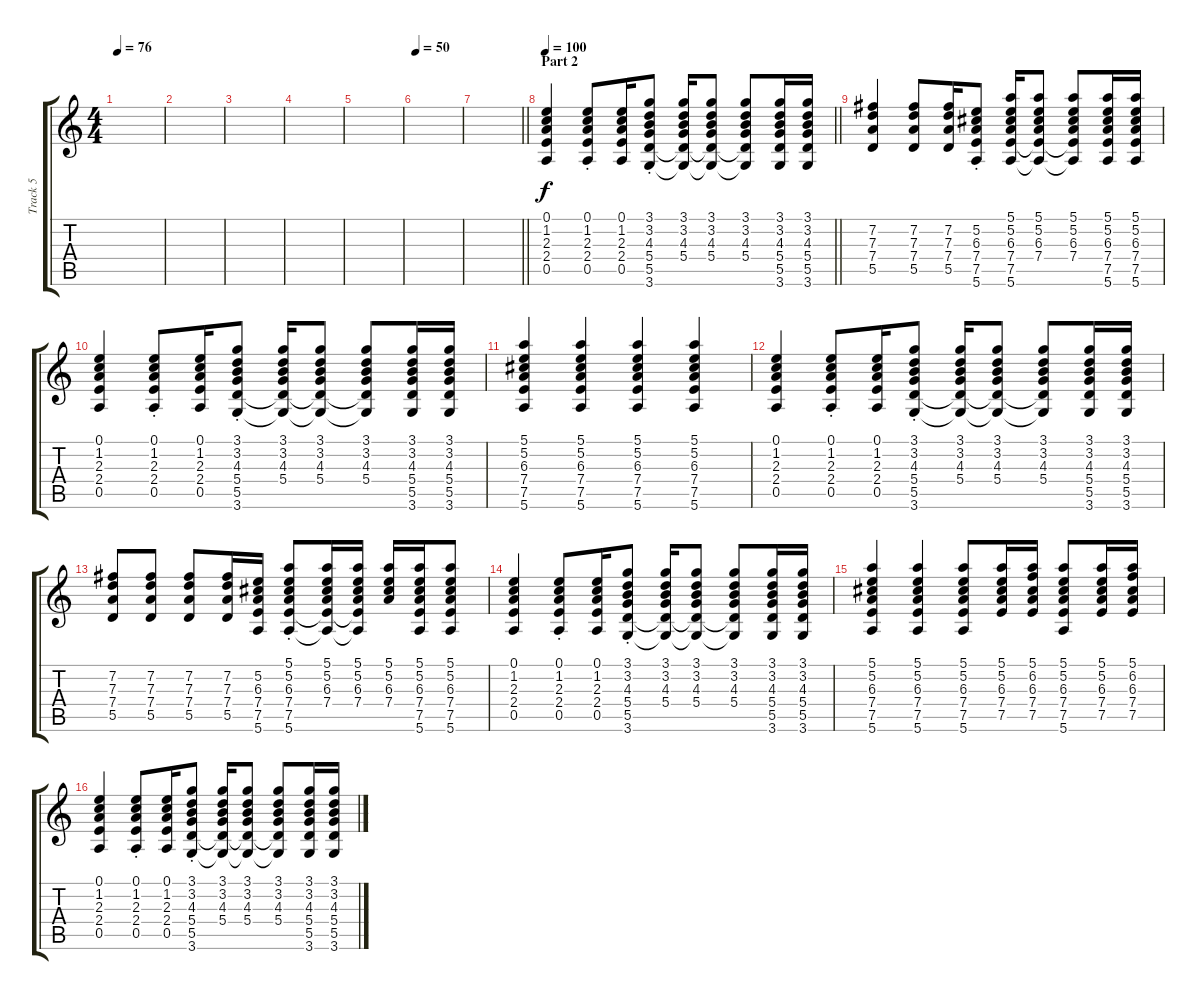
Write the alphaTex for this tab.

\track ("Track 5" "Track 5") {instrument distortionguitar}
\staff {score tabs}
\tuning (E4 B3 G3 D3 A2 E2) {hide}
\ts (4 4)
\tempo 76
\clef g2
\ks c
|
|
|
|
|
\tempo 50
|
\barLineRight lightlight
|
\section ("" "Part 2")
\tempo 100
\barLineRight lightlight
(0.1 1.2 2.3 2.4 0.5).4 (0.1{st} 1.2{st} 2.3{st} 2.4{st} 0.5).8 (0.1 1.2 2.3 2.4 0.5).16 (3.1{st} 3.2{st} 4.3{st} 5.4{st} 5.5{st} 3.6{st}).8 (3.1 3.2 4.3 5.4 5.5{t} 3.6{t}).16 (3.1 3.2 4.3 5.4 5.5{t} 3.6{t}).8 (3.1 3.2 4.3 5.4 5.5{t} 3.6{t}).8 (3.1 3.2 4.3 5.4 5.5 3.6).16 (3.1 3.2 4.3 5.4 5.5 3.6).16 |
(7.2 7.3 7.4 5.5).4 (7.2 7.3 7.4 5.5).8 (7.2 7.3 7.4 5.5).16 (5.2{st} 6.3{st} 7.4{st} 7.5{st} 5.6{st}).8 (5.1 5.2 6.3 7.4 7.5 5.6).16 (5.1 5.2 6.3 7.4 7.5{t} 5.6{t}).8 (5.1 5.2 6.3 7.4 7.5{t} 5.6{t}).8 (5.1 5.2 6.3 7.4 7.5 5.6).16 (5.1 5.2 6.3 7.4 7.5 5.6).16 |
(0.1 1.2 2.3 2.4 0.5).4 (0.1{st} 1.2{st} 2.3{st} 2.4{st} 0.5).8 (0.1 1.2 2.3 2.4 0.5).16 (3.1{st} 3.2{st} 4.3{st} 5.4{st} 5.5{st} 3.6{st}).8 (3.1 3.2 4.3 5.4 5.5{t} 3.6{t}).16 (3.1 3.2 4.3 5.4 5.5{t} 3.6{t}).8 (3.1 3.2 4.3 5.4 5.5{t} 3.6{t}).8 (3.1 3.2 4.3 5.4 5.5 3.6).16 (3.1 3.2 4.3 5.4 5.5 3.6).16 |
(5.1 5.2 6.3 7.4 7.5 5.6).4 (5.1 5.2 6.3 7.4 7.5 5.6).4 (5.1 5.2 6.3 7.4 7.5 5.6).4 (5.1 5.2 6.3 7.4 7.5 5.6).4 |
(0.1 1.2 2.3 2.4 0.5).4 (0.1{st} 1.2{st} 2.3{st} 2.4{st} 0.5).8 (0.1 1.2 2.3 2.4 0.5).16 (3.1{st} 3.2{st} 4.3{st} 5.4{st} 5.5{st} 3.6{st}).8 (3.1 3.2 4.3 5.4 5.5{t} 3.6{t}).16 (3.1 3.2 4.3 5.4 5.5{t} 3.6{t}).8 (3.1 3.2 4.3 5.4 5.5{t} 3.6{t}).8 (3.1 3.2 4.3 5.4 5.5 3.6).16 (3.1 3.2 4.3 5.4 5.5 3.6).16 |
(7.2 7.3 7.4 5.5).8 (7.2 7.3 7.4 5.5).8 (7.2 7.3 7.4 5.5).8 (7.2 7.3 7.4 5.5).16 (5.2 6.3 7.4 7.5 5.6).16 (5.1{st} 5.2{st} 6.3{st} 7.4{st} 7.5{st} 5.6{st}).8 (5.1 5.2 6.3 7.4 7.5{t} 5.6{t}).16 (5.1 5.2 6.3 7.4 7.5{t} 5.6{t}).16 (5.1 5.2 6.3 7.4).16 (5.1 5.2 6.3 7.4 7.5 5.6).16 (5.1 5.2 6.3 7.4 7.5 5.6).8 |
(0.1 1.2 2.3 2.4 0.5).4 (0.1{st} 1.2{st} 2.3{st} 2.4{st} 0.5).8 (0.1 1.2 2.3 2.4 0.5).16 (3.1{st} 3.2{st} 4.3{st} 5.4{st} 5.5{st} 3.6{st}).8 (3.1 3.2 4.3 5.4 5.5{t} 3.6{t}).16 (3.1 3.2 4.3 5.4 5.5{t} 3.6{t}).8 (3.1 3.2 4.3 5.4 5.5{t} 3.6{t}).8 (3.1 3.2 4.3 5.4 5.5 3.6).16 (3.1 3.2 4.3 5.4 5.5 3.6).16 |
(5.1 5.2 6.3 7.4 7.5 5.6).4 (5.1 5.2 6.3 7.4 7.5 5.6).4 (5.1 5.2 6.3 7.4 7.5 5.6).8 (5.1 5.2 6.3 7.4 7.5).16 (5.1 6.2 6.3 7.4 7.5).16 (5.1 5.2 6.3 7.4 7.5 5.6).8 (5.1 5.2 6.3 7.4 7.5).16 (5.1 6.2 6.3 7.4 7.5).16 |
(0.1 1.2 2.3 2.4 0.5).4 (0.1{st} 1.2{st} 2.3{st} 2.4{st} 0.5).8 (0.1 1.2 2.3 2.4 0.5).16 (3.1{st} 3.2{st} 4.3{st} 5.4{st} 5.5{st} 3.6{st}).8 (3.1 3.2 4.3 5.4 5.5{t} 3.6{t}).16 (3.1 3.2 4.3 5.4 5.5{t} 3.6{t}).8 (3.1 3.2 4.3 5.4 5.5{t} 3.6{t}).8 (3.1 3.2 4.3 5.4 5.5 3.6).16 (3.1 3.2 4.3 5.4 5.5 3.6).16
